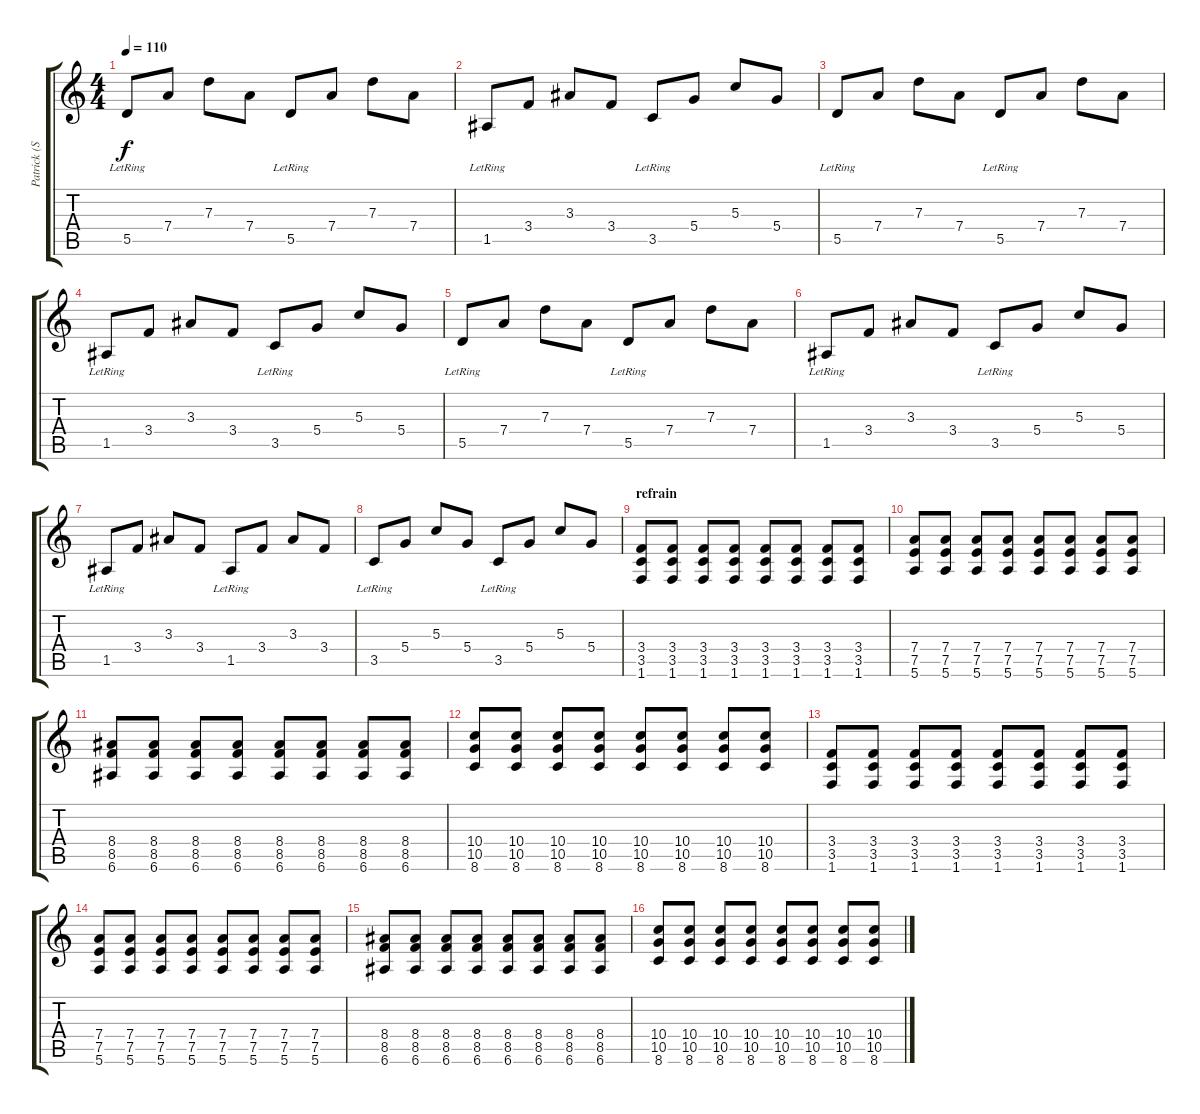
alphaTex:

\track ("Patrick (Son clair)" "Patrick (S") {instrument electricguitarclean}
\staff {score tabs}
\tuning (E4 B3 G3 D3 A2 E2) {hide}
\ts (4 4)
\tempo 110
\clef g2
\ks c
5.5{lr}.8{dy f} 7.4.8 7.3.8 7.4.8 5.5{lr}.8 7.4.8 7.3.8 7.4.8 |
1.5{lr}.8 3.4.8 3.3.8 3.4.8 3.5{lr}.8 5.4.8 5.3.8 5.4.8 |
5.5{lr}.8 7.4.8 7.3.8 7.4.8 5.5{lr}.8 7.4.8 7.3.8 7.4.8 |
1.5{lr}.8 3.4.8 3.3.8 3.4.8 3.5{lr}.8 5.4.8 5.3.8 5.4.8 |
5.5{lr}.8 7.4.8 7.3.8 7.4.8 5.5{lr}.8 7.4.8 7.3.8 7.4.8 |
1.5{lr}.8 3.4.8 3.3.8 3.4.8 3.5{lr}.8 5.4.8 5.3.8 5.4.8 |
1.5{lr}.8 3.4.8 3.3.8 3.4.8 1.5{lr}.8 3.4.8 3.3.8 3.4.8 |
3.5{lr}.8 5.4.8 5.3.8 5.4.8 3.5{lr}.8 5.4.8 5.3.8 5.4.8 |
\section ("" "refrain")
(3.4 3.5 1.6).8 (3.4 3.5 1.6).8 (3.4 3.5 1.6).8 (3.4 3.5 1.6).8 (3.4 3.5 1.6).8 (3.4 3.5 1.6).8 (3.4 3.5 1.6).8 (3.4 3.5 1.6).8 |
(7.4 7.5 5.6).8 (7.4 7.5 5.6).8 (7.4 7.5 5.6).8 (7.4 7.5 5.6).8 (7.4 7.5 5.6).8 (7.4 7.5 5.6).8 (7.4 7.5 5.6).8 (7.4 7.5 5.6).8 |
(8.4 8.5 6.6).8 (8.4 8.5 6.6).8 (8.4 8.5 6.6).8 (8.4 8.5 6.6).8 (8.4 8.5 6.6).8 (8.4 8.5 6.6).8 (8.4 8.5 6.6).8 (8.4 8.5 6.6).8 |
(10.4 10.5 8.6).8 (10.4 10.5 8.6).8 (10.4 10.5 8.6).8 (10.4 10.5 8.6).8 (10.4 10.5 8.6).8 (10.4 10.5 8.6).8 (10.4 10.5 8.6).8 (10.4 10.5 8.6).8 |
(3.4 3.5 1.6).8 (3.4 3.5 1.6).8 (3.4 3.5 1.6).8 (3.4 3.5 1.6).8 (3.4 3.5 1.6).8 (3.4 3.5 1.6).8 (3.4 3.5 1.6).8 (3.4 3.5 1.6).8 |
(7.4 7.5 5.6).8 (7.4 7.5 5.6).8 (7.4 7.5 5.6).8 (7.4 7.5 5.6).8 (7.4 7.5 5.6).8 (7.4 7.5 5.6).8 (7.4 7.5 5.6).8 (7.4 7.5 5.6).8 |
(8.4 8.5 6.6).8 (8.4 8.5 6.6).8 (8.4 8.5 6.6).8 (8.4 8.5 6.6).8 (8.4 8.5 6.6).8 (8.4 8.5 6.6).8 (8.4 8.5 6.6).8 (8.4 8.5 6.6).8 |
(10.4 10.5 8.6).8 (10.4 10.5 8.6).8 (10.4 10.5 8.6).8 (10.4 10.5 8.6).8 (10.4 10.5 8.6).8 (10.4 10.5 8.6).8 (10.4 10.5 8.6).8 (10.4 10.5 8.6).8
